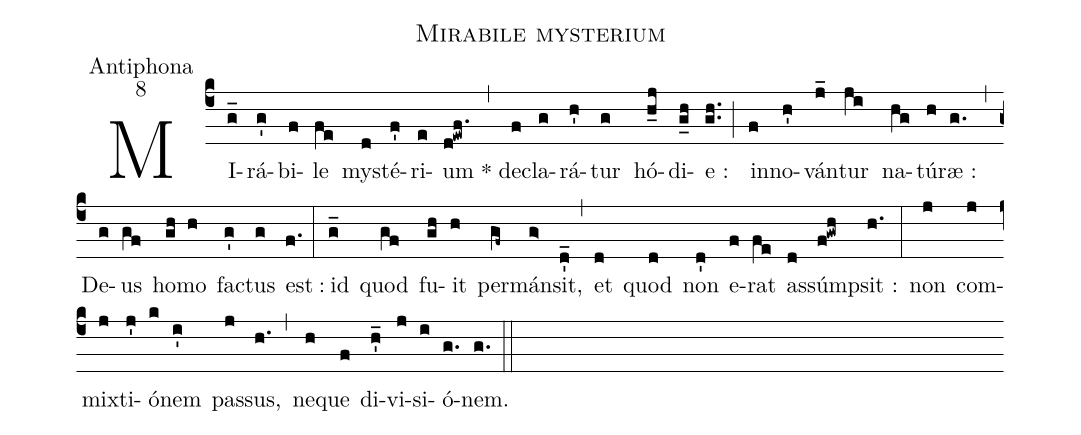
name:Mirabile mysterium;
office-part:Antiphona;
mode:8;
%%
(c4)MI(g_)rá(g')bi(f)le(fe) mys(d)té(f')ri(e)um(d!ewf.) *(,)de(f)cla(g)rá(h')tur(g) hó(h_j)di(g_h)e :(gh..) (;)in(f)no(h')ván(j_)tur(ji) na(hg)tú(h)ræ :(g.) (,)De(g)us(gf) homo(gh h) fac(g')tus(g) est(f.) :(:)id(g_) quod(gf) fu(gh)it(h) per(gf~)mán(g>)sit,(d'_) (,)et(d) quod(d) non(d') e(f)rat(fe) as(d)súmp(f!gwh)sit :(h.) (:)non(j) com(j)mix(j)ti(j')ó(k)nem(i') pas(j)sus,(h.) (,)ne(h)que(f) di(h'_)vi(j)si(i)ó(g.)nem.(g.) (::)
